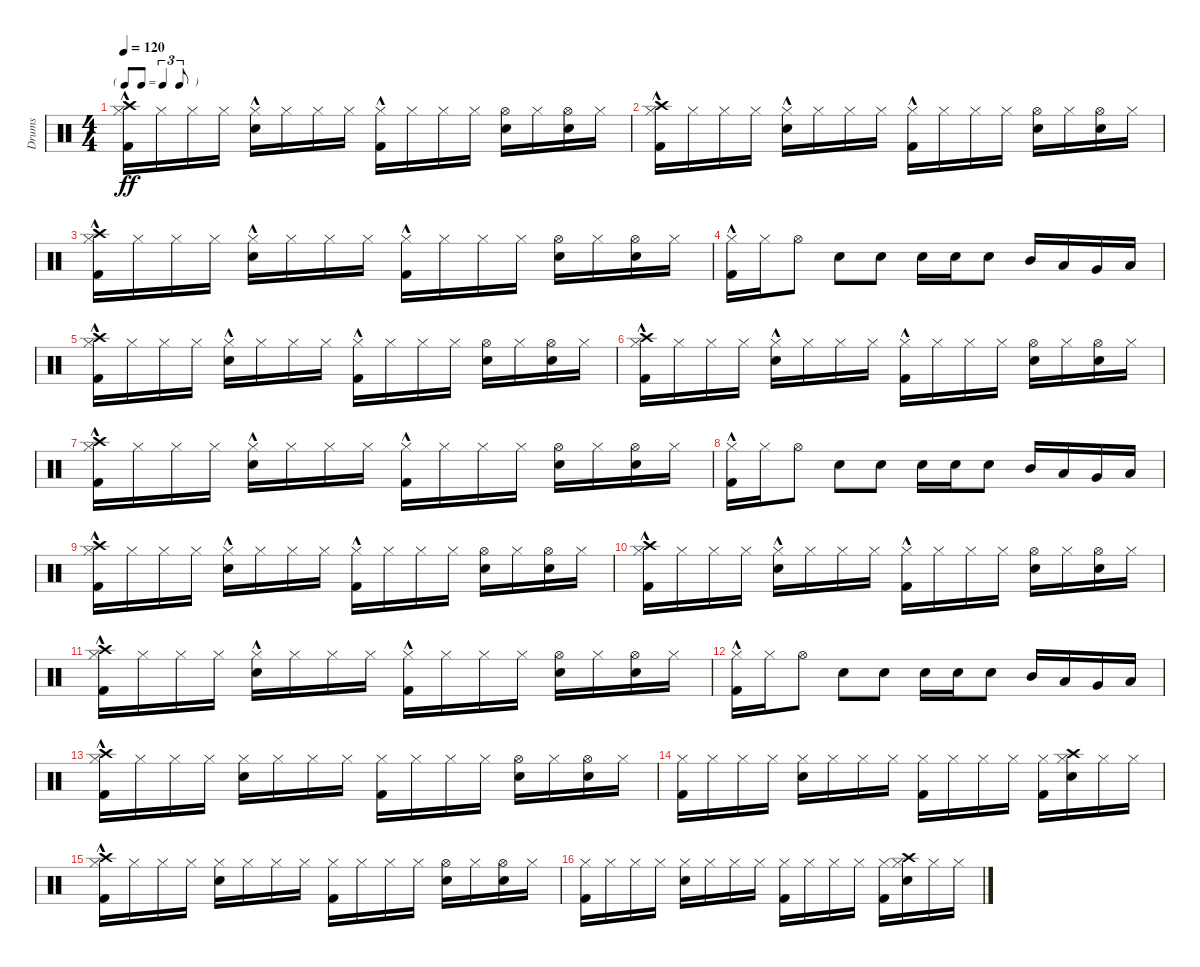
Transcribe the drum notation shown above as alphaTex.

\track ("Drums" "Drums") {instrument percussion}
\staff {score}
\articulation defaults
\ts (4 4)
\tf triplet8th
\tempo 120
\clef neutral
\ks c
("Kick (hit) 2" "Hi-Hat (closed)" "Crash high (hit)"{hac}).16{dy ff} "Hi-Hat (closed)".16 "Hi-Hat (closed)".16 "Hi-Hat (closed)".16 ("Snare (hit) 2"{hac} "Hi-Hat (closed)").16 "Hi-Hat (closed)".16 "Hi-Hat (closed)".16 "Hi-Hat (closed)".16 ("Kick (hit) 2"{hac} "Hi-Hat (closed)").16 "Hi-Hat (closed)".16 "Hi-Hat (closed)".16 "Hi-Hat (closed)".16 ("Snare (hit) 2" "Hi-Hat (open)").16 "Hi-Hat (closed)".16 ("Snare (hit) 2" "Hi-Hat (open)").16 "Hi-Hat (closed)".16 |
("Kick (hit) 2" "Hi-Hat (closed)" "Crash high (hit)"{hac}).16 "Hi-Hat (closed)".16 "Hi-Hat (closed)".16 "Hi-Hat (closed)".16 ("Snare (hit) 2"{hac} "Hi-Hat (closed)").16 "Hi-Hat (closed)".16 "Hi-Hat (closed)".16 "Hi-Hat (closed)".16 ("Kick (hit) 2"{hac} "Hi-Hat (closed)").16 "Hi-Hat (closed)".16 "Hi-Hat (closed)".16 "Hi-Hat (closed)".16 ("Snare (hit) 2" "Hi-Hat (open)").16 "Hi-Hat (closed)".16 ("Snare (hit) 2" "Hi-Hat (open)").16 "Hi-Hat (closed)".16 |
("Kick (hit) 2" "Hi-Hat (closed)" "Crash high (hit)"{hac}).16 "Hi-Hat (closed)".16 "Hi-Hat (closed)".16 "Hi-Hat (closed)".16 ("Snare (hit) 2"{hac} "Hi-Hat (closed)").16 "Hi-Hat (closed)".16 "Hi-Hat (closed)".16 "Hi-Hat (closed)".16 ("Kick (hit) 2"{hac} "Hi-Hat (closed)").16 "Hi-Hat (closed)".16 "Hi-Hat (closed)".16 "Hi-Hat (closed)".16 ("Snare (hit) 2" "Hi-Hat (open)").16 "Hi-Hat (closed)".16 ("Snare (hit) 2" "Hi-Hat (open)").16 "Hi-Hat (closed)".16 |
("Kick (hit) 2"{hac} "Hi-Hat (closed)").16 "Hi-Hat (closed)".16 "Hi-Hat (open)".8 "Snare (hit) 2".8 "Snare (hit) 2".8 "Snare (hit) 2".16 "Snare (hit) 2".16 "Snare (hit) 2".8 "Mid Tom (hit)".16 "Low Tom (hit)".16 "Very Low Tom (hit)".16 "Low Floor Tom (hit)".16 |
("Kick (hit) 2" "Hi-Hat (closed)" "Crash high (hit)"{hac}).16 "Hi-Hat (closed)".16 "Hi-Hat (closed)".16 "Hi-Hat (closed)".16 ("Snare (hit) 2"{hac} "Hi-Hat (closed)").16 "Hi-Hat (closed)".16 "Hi-Hat (closed)".16 "Hi-Hat (closed)".16 ("Kick (hit) 2"{hac} "Hi-Hat (closed)").16 "Hi-Hat (closed)".16 "Hi-Hat (closed)".16 "Hi-Hat (closed)".16 ("Snare (hit) 2" "Hi-Hat (open)").16 "Hi-Hat (closed)".16 ("Snare (hit) 2" "Hi-Hat (open)").16 "Hi-Hat (closed)".16 |
("Kick (hit) 2" "Hi-Hat (closed)" "Crash high (hit)"{hac}).16 "Hi-Hat (closed)".16 "Hi-Hat (closed)".16 "Hi-Hat (closed)".16 ("Snare (hit) 2"{hac} "Hi-Hat (closed)").16 "Hi-Hat (closed)".16 "Hi-Hat (closed)".16 "Hi-Hat (closed)".16 ("Kick (hit) 2"{hac} "Hi-Hat (closed)").16 "Hi-Hat (closed)".16 "Hi-Hat (closed)".16 "Hi-Hat (closed)".16 ("Snare (hit) 2" "Hi-Hat (open)").16 "Hi-Hat (closed)".16 ("Snare (hit) 2" "Hi-Hat (open)").16 "Hi-Hat (closed)".16 |
("Kick (hit) 2" "Hi-Hat (closed)" "Crash high (hit)"{hac}).16 "Hi-Hat (closed)".16 "Hi-Hat (closed)".16 "Hi-Hat (closed)".16 ("Snare (hit) 2"{hac} "Hi-Hat (closed)").16 "Hi-Hat (closed)".16 "Hi-Hat (closed)".16 "Hi-Hat (closed)".16 ("Kick (hit) 2"{hac} "Hi-Hat (closed)").16 "Hi-Hat (closed)".16 "Hi-Hat (closed)".16 "Hi-Hat (closed)".16 ("Snare (hit) 2" "Hi-Hat (open)").16 "Hi-Hat (closed)".16 ("Snare (hit) 2" "Hi-Hat (open)").16 "Hi-Hat (closed)".16 |
("Kick (hit) 2"{hac} "Hi-Hat (closed)").16 "Hi-Hat (closed)".16 "Hi-Hat (open)".8 "Snare (hit) 2".8 "Snare (hit) 2".8 "Snare (hit) 2".16 "Snare (hit) 2".16 "Snare (hit) 2".8 "Mid Tom (hit)".16 "Low Tom (hit)".16 "Very Low Tom (hit)".16 "Low Floor Tom (hit)".16 |
("Kick (hit) 2" "Hi-Hat (closed)" "Crash high (hit)"{hac}).16 "Hi-Hat (closed)".16 "Hi-Hat (closed)".16 "Hi-Hat (closed)".16 ("Snare (hit) 2"{hac} "Hi-Hat (closed)").16 "Hi-Hat (closed)".16 "Hi-Hat (closed)".16 "Hi-Hat (closed)".16 ("Kick (hit) 2"{hac} "Hi-Hat (closed)").16 "Hi-Hat (closed)".16 "Hi-Hat (closed)".16 "Hi-Hat (closed)".16 ("Snare (hit) 2" "Hi-Hat (open)").16 "Hi-Hat (closed)".16 ("Snare (hit) 2" "Hi-Hat (open)").16 "Hi-Hat (closed)".16 |
("Kick (hit) 2" "Hi-Hat (closed)" "Crash high (hit)"{hac}).16 "Hi-Hat (closed)".16 "Hi-Hat (closed)".16 "Hi-Hat (closed)".16 ("Snare (hit) 2"{hac} "Hi-Hat (closed)").16 "Hi-Hat (closed)".16 "Hi-Hat (closed)".16 "Hi-Hat (closed)".16 ("Kick (hit) 2"{hac} "Hi-Hat (closed)").16 "Hi-Hat (closed)".16 "Hi-Hat (closed)".16 "Hi-Hat (closed)".16 ("Snare (hit) 2" "Hi-Hat (open)").16 "Hi-Hat (closed)".16 ("Snare (hit) 2" "Hi-Hat (open)").16 "Hi-Hat (closed)".16 |
("Kick (hit) 2" "Hi-Hat (closed)" "Crash high (hit)"{hac}).16 "Hi-Hat (closed)".16 "Hi-Hat (closed)".16 "Hi-Hat (closed)".16 ("Snare (hit) 2"{hac} "Hi-Hat (closed)").16 "Hi-Hat (closed)".16 "Hi-Hat (closed)".16 "Hi-Hat (closed)".16 ("Kick (hit) 2"{hac} "Hi-Hat (closed)").16 "Hi-Hat (closed)".16 "Hi-Hat (closed)".16 "Hi-Hat (closed)".16 ("Snare (hit) 2" "Hi-Hat (open)").16 "Hi-Hat (closed)".16 ("Snare (hit) 2" "Hi-Hat (open)").16 "Hi-Hat (closed)".16 |
("Kick (hit) 2"{hac} "Hi-Hat (closed)").16 "Hi-Hat (closed)".16 "Hi-Hat (open)".8 "Snare (hit) 2".8 "Snare (hit) 2".8 "Snare (hit) 2".16 "Snare (hit) 2".16 "Snare (hit) 2".8 "Mid Tom (hit)".16 "Low Tom (hit)".16 "Very Low Tom (hit)".16 "Low Floor Tom (hit)".16 |
("Kick (hit) 2" "Hi-Hat (closed)" "Crash high (hit)"{hac}).16 "Hi-Hat (closed)".16 "Hi-Hat (closed)".16 "Hi-Hat (closed)".16 ("Snare (hit) 2" "Hi-Hat (closed)").16 "Hi-Hat (closed)".16 "Hi-Hat (closed)".16 "Hi-Hat (closed)".16 ("Kick (hit) 2" "Hi-Hat (closed)").16 "Hi-Hat (closed)".16 "Hi-Hat (closed)".16 "Hi-Hat (closed)".16 ("Snare (hit) 2" "Hi-Hat (open)").16 "Hi-Hat (closed)".16 ("Snare (hit) 2" "Hi-Hat (open)").16 "Hi-Hat (closed)".16 |
("Kick (hit) 2" "Hi-Hat (closed)").16 "Hi-Hat (closed)".16 "Hi-Hat (closed)".16 "Hi-Hat (closed)".16 ("Snare (hit) 2" "Hi-Hat (closed)").16 "Hi-Hat (closed)".16 "Hi-Hat (closed)".16 "Hi-Hat (closed)".16 ("Kick (hit) 2" "Hi-Hat (closed)").16 "Hi-Hat (closed)".16 "Hi-Hat (closed)".16 "Hi-Hat (closed)".16 ("Kick (hit) 2" "Hi-Hat (closed)").16 ("Snare (hit) 2" "Hi-Hat (closed)" "Crash high (hit)").16 "Hi-Hat (closed)".16 "Hi-Hat (closed)".16 |
("Kick (hit) 2" "Hi-Hat (closed)" "Crash high (hit)"{hac}).16 "Hi-Hat (closed)".16 "Hi-Hat (closed)".16 "Hi-Hat (closed)".16 ("Snare (hit) 2" "Hi-Hat (closed)").16 "Hi-Hat (closed)".16 "Hi-Hat (closed)".16 "Hi-Hat (closed)".16 ("Kick (hit) 2" "Hi-Hat (closed)").16 "Hi-Hat (closed)".16 "Hi-Hat (closed)".16 "Hi-Hat (closed)".16 ("Snare (hit) 2" "Hi-Hat (open)").16 "Hi-Hat (closed)".16 ("Snare (hit) 2" "Hi-Hat (open)").16 "Hi-Hat (closed)".16 |
("Kick (hit) 2" "Hi-Hat (closed)").16 "Hi-Hat (closed)".16 "Hi-Hat (closed)".16 "Hi-Hat (closed)".16 ("Snare (hit) 2" "Hi-Hat (closed)").16 "Hi-Hat (closed)".16 "Hi-Hat (closed)".16 "Hi-Hat (closed)".16 ("Kick (hit) 2" "Hi-Hat (closed)").16 "Hi-Hat (closed)".16 "Hi-Hat (closed)".16 "Hi-Hat (closed)".16 ("Kick (hit) 2" "Hi-Hat (closed)").16 ("Snare (hit) 2" "Hi-Hat (closed)" "Crash high (hit)").16 "Hi-Hat (closed)".16 "Hi-Hat (closed)".16
